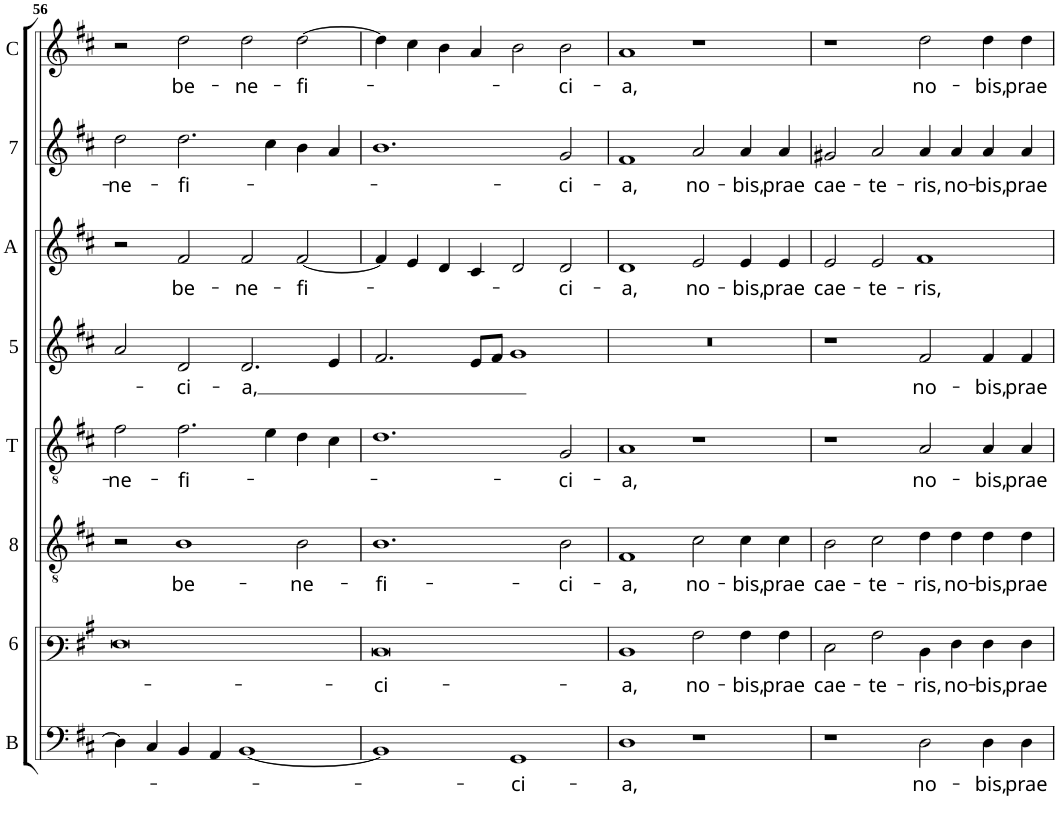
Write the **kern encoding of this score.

**kern	**text	**kern	**text	**kern	**text	**kern	**text	**kern	**text	**kern	**text	**kern	**text	**kern	**text
*part8	*part8	*part7	*part7	*part6	*part6	*part5	*part5	*part4	*part4	*part3	*part3	*part2	*part2	*part1	*part1
*staff8	*staff8	*staff7	*staff7	*staff6	*staff6	*staff5	*staff5	*staff4	*staff4	*staff3	*staff3	*staff2	*staff2	*staff1	*staff1
*I"Basis	*	*I"Sexta	*	*I"Octava	*	*I"Tenor	*	*I"Quinta	*	*I"Altus	*	*I"Septima	*	*I"Cantus	*
*I'B	*	*	*	*	*	*I'T	*	*	*	*I'A	*	*	*	*I'C	*
!!LO:PB:g=z
*clefF4	*	*clefF3	*	*clefGv2	*	*clefGv2	*	*clefG2	*	*clefG2	*	*clefG2	*	*clefG2	*
*k[f#c#]	*	*k[f#c#]	*	*k[f#c#]	*	*k[f#c#]	*	*k[f#c#]	*	*k[f#c#]	*	*k[f#c#]	*	*k[f#c#]	*
*D:	*	*D:	*	*D:	*	*D:	*	*D:	*	*D:	*	*D:	*	*D:	*
*M4/2	*	*M4/2	*	*M4/2	*	*M4/2	*	*M4/2	*	*M4/2	*	*M4/2	*	*M4/2	*
=56	=56	=56	=56	=56	=56	=56	=56	=56	=56	=56	=56	=56	=56	=56	=56
!	!	!	!	!	!	!	!LO:LY:b	!	!	!	!	!	!LO:LY:b	!	!
4D\]	.	0F#	.	2r	.	2f#\	-ne-	2a/	.	2r	.	2dd\	-ne-	2r	.
4C#/	.	.	.	.	.	.	.	.	.	.	.	.	.	.	.
!	!	!	!	!	!LO:LY:b	!	!LO:LY:b	!	!LO:LY:b	!	!LO:LY:b	!	!LO:LY:b	!	!LO:LY:b
4BB/	.	.	.	1B	be-	2.f#\	-fi-	2d/	-ci-	2f#/	be-	2.dd\	-fi-	2dd\	be-
4AA/	.	.	.	.	.	.	.	.	.	.	.	.	.	.	.
!	!	!	!	!	!	!	!	!	!LO:LY:b	!	!LO:LY:b	!	!	!	!LO:LY:b
[1BB	.	.	.	.	.	.	.	2.d/	-a,	2f#/	-ne-	.	.	2dd\	-ne-
.	.	.	.	.	.	4e\	.	.	.	.	.	4cc#\	.	.	.
!	!	!	!	!	!LO:LY:b	!	!	!	!	!	!LO:LY:b	!	!	!	!LO:LY:b
.	.	.	.	2B\	-ne-	4d\	.	.	.	[2f#/	-fi-	4b\	.	[2dd\	-fi-
.	.	.	.	.	.	4c#\	.	4e/	.	.	.	4a/	.	.	.
=57	=57	=57	=57	=57	=57	=57	=57	=57	=57	=57	=57	=57	=57	=57	=57
!	!	!	!LO:LY:b	!	!LO:LY:b	!	!	!	!	!	!	!	!	!	!
1BB]	.	0D	-ci-	1.B	-fi-	1.d	.	2.f#/	.	4f#/]	.	1.b	.	4dd\]	.
.	.	.	.	.	.	.	.	.	.	4e/	.	.	.	4cc#\	.
.	.	.	.	.	.	.	.	.	.	4d/	.	.	.	4b\	.
.	.	.	.	.	.	.	.	8e/L	.	4c#/	.	.	.	4a/	.
.	.	.	.	.	.	.	.	8f#/J	.	.	.	.	.	.	.
!	!LO:LY:b	!	!	!	!	!	!	!	!	!	!	!	!	!	!
1GG	-ci-	.	.	.	.	.	.	1g	.	2d/	.	.	.	2b\	.
!	!	!	!	!	!LO:LY:b	!	!LO:LY:b	!	!	!	!LO:LY:b	!	!LO:LY:b	!	!LO:LY:b
.	.	.	.	2B\	-ci-	2G/	-ci-	.	.	2d/	-ci-	2g/	-ci-	2b\	-ci-
=58	=58	=58	=58	=58	=58	=58	=58	=58	=58	=58	=58	=58	=58	=58	=58
!	!LO:LY:b	!	!LO:LY:b	!	!LO:LY:b	!	!LO:LY:b	!	!	!	!LO:LY:b	!	!LO:LY:b	!	!LO:LY:b
1D	-a,	1D	-a,	1F#	-a,	1A	-a,	0r	.	1d	-a,	1f#	-a,	1a	-a,
!	!	!	!LO:LY:b	!	!LO:LY:b	!	!	!	!	!	!LO:LY:b	!	!LO:LY:b	!	!
1r	.	2A\	no-	2c#\	no-	1r	.	.	.	2e/	no-	2a/	no-	1r	.
!	!	!	!LO:LY:b	!	!LO:LY:b	!	!	!	!	!	!LO:LY:b	!	!LO:LY:b	!	!
.	.	4A\	-bis,	4c#\	-bis,	.	.	.	.	4e/	-bis,	4a/	-bis,	.	.
!	!	!	!LO:LY:b	!	!LO:LY:b	!	!	!	!	!	!LO:LY:b	!	!LO:LY:b	!	!
.	.	4A\	prae	4c#\	prae	.	.	.	.	4e/	prae	4a/	prae	.	.
=59	=59	=59	=59	=59	=59	=59	=59	=59	=59	=59	=59	=59	=59	=59	=59
!	!	!	!LO:LY:b	!	!LO:LY:b	!	!	!	!	!	!LO:LY:b	!	!LO:LY:b	!	!
1r	.	2E\	cae-	2B\	cae-	1r	.	1r	.	2e/	cae-	2g#X/	cae-	1r	.
!	!	!	!LO:LY:b	!	!LO:LY:b	!	!	!	!	!	!LO:LY:b	!	!LO:LY:b	!	!
.	.	2A\	-te-	2c#\	-te-	.	.	.	.	2e/	-te-	2a/	-te-	.	.
!	!LO:LY:b	!	!LO:LY:b	!	!LO:LY:b	!	!LO:LY:b	!	!LO:LY:b	!	!LO:LY:b	!	!LO:LY:b	!	!LO:LY:b
2D\	no-	4D\	-ris,	4d\	-ris,	2A/	no-	2f#/	no-	1f#	-ris,	4a/	-ris,	2dd\	no-
!	!	!	!LO:LY:b	!	!LO:LY:b	!	!	!	!	!	!	!	!LO:LY:b	!	!
.	.	4F#\	no-	4d\	no-	.	.	.	.	.	.	4a/	no-	.	.
!	!LO:LY:b	!	!LO:LY:b	!	!LO:LY:b	!	!LO:LY:b	!	!LO:LY:b	!	!	!	!LO:LY:b	!	!LO:LY:b
4D\	-bis,	4F#\	-bis,	4d\	-bis,	4A/	-bis,	4f#/	-bis,	.	.	4a/	-bis,	4dd\	-bis,
!	!LO:LY:b	!	!LO:LY:b	!	!LO:LY:b	!	!LO:LY:b	!	!LO:LY:b	!	!	!	!LO:LY:b	!	!LO:LY:b
4D\	prae	4F#\	prae	4d\	prae	4A/	prae	4f#/	prae	.	.	4a/	prae	4dd\	prae
=	=	=	=	=	=	=	=	=	=	=	=	=	=	=	=
*-	*-	*-	*-	*-	*-	*-	*-	*-	*-	*-	*-	*-	*-	*-	*-
